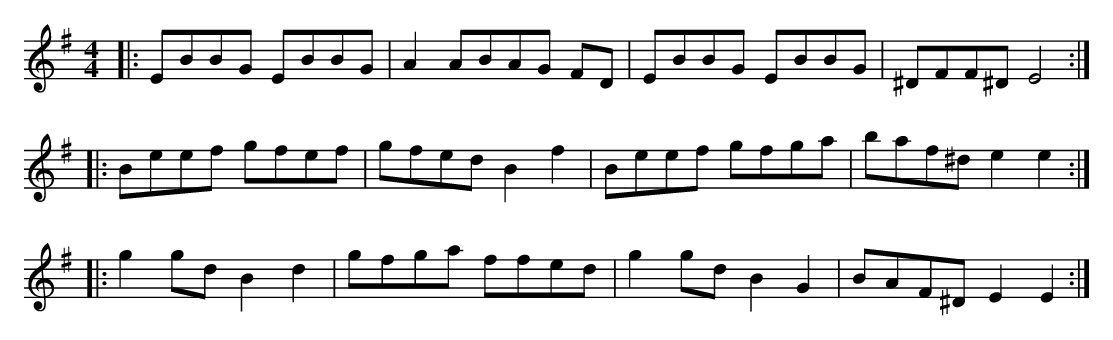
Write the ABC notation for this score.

X:1
M:4/4
K:Emin
|:EBBG EBBG|A2 ABAG FD|EBBG EBBG|^DFF^D E4:|
|:Beef gfef|gfed B2f2|Beef gfga|baf^d e2e2:|
|:g2gd B2 d2|gfga ffed|g2gdB2G2|BAF^D E2 E2:|
